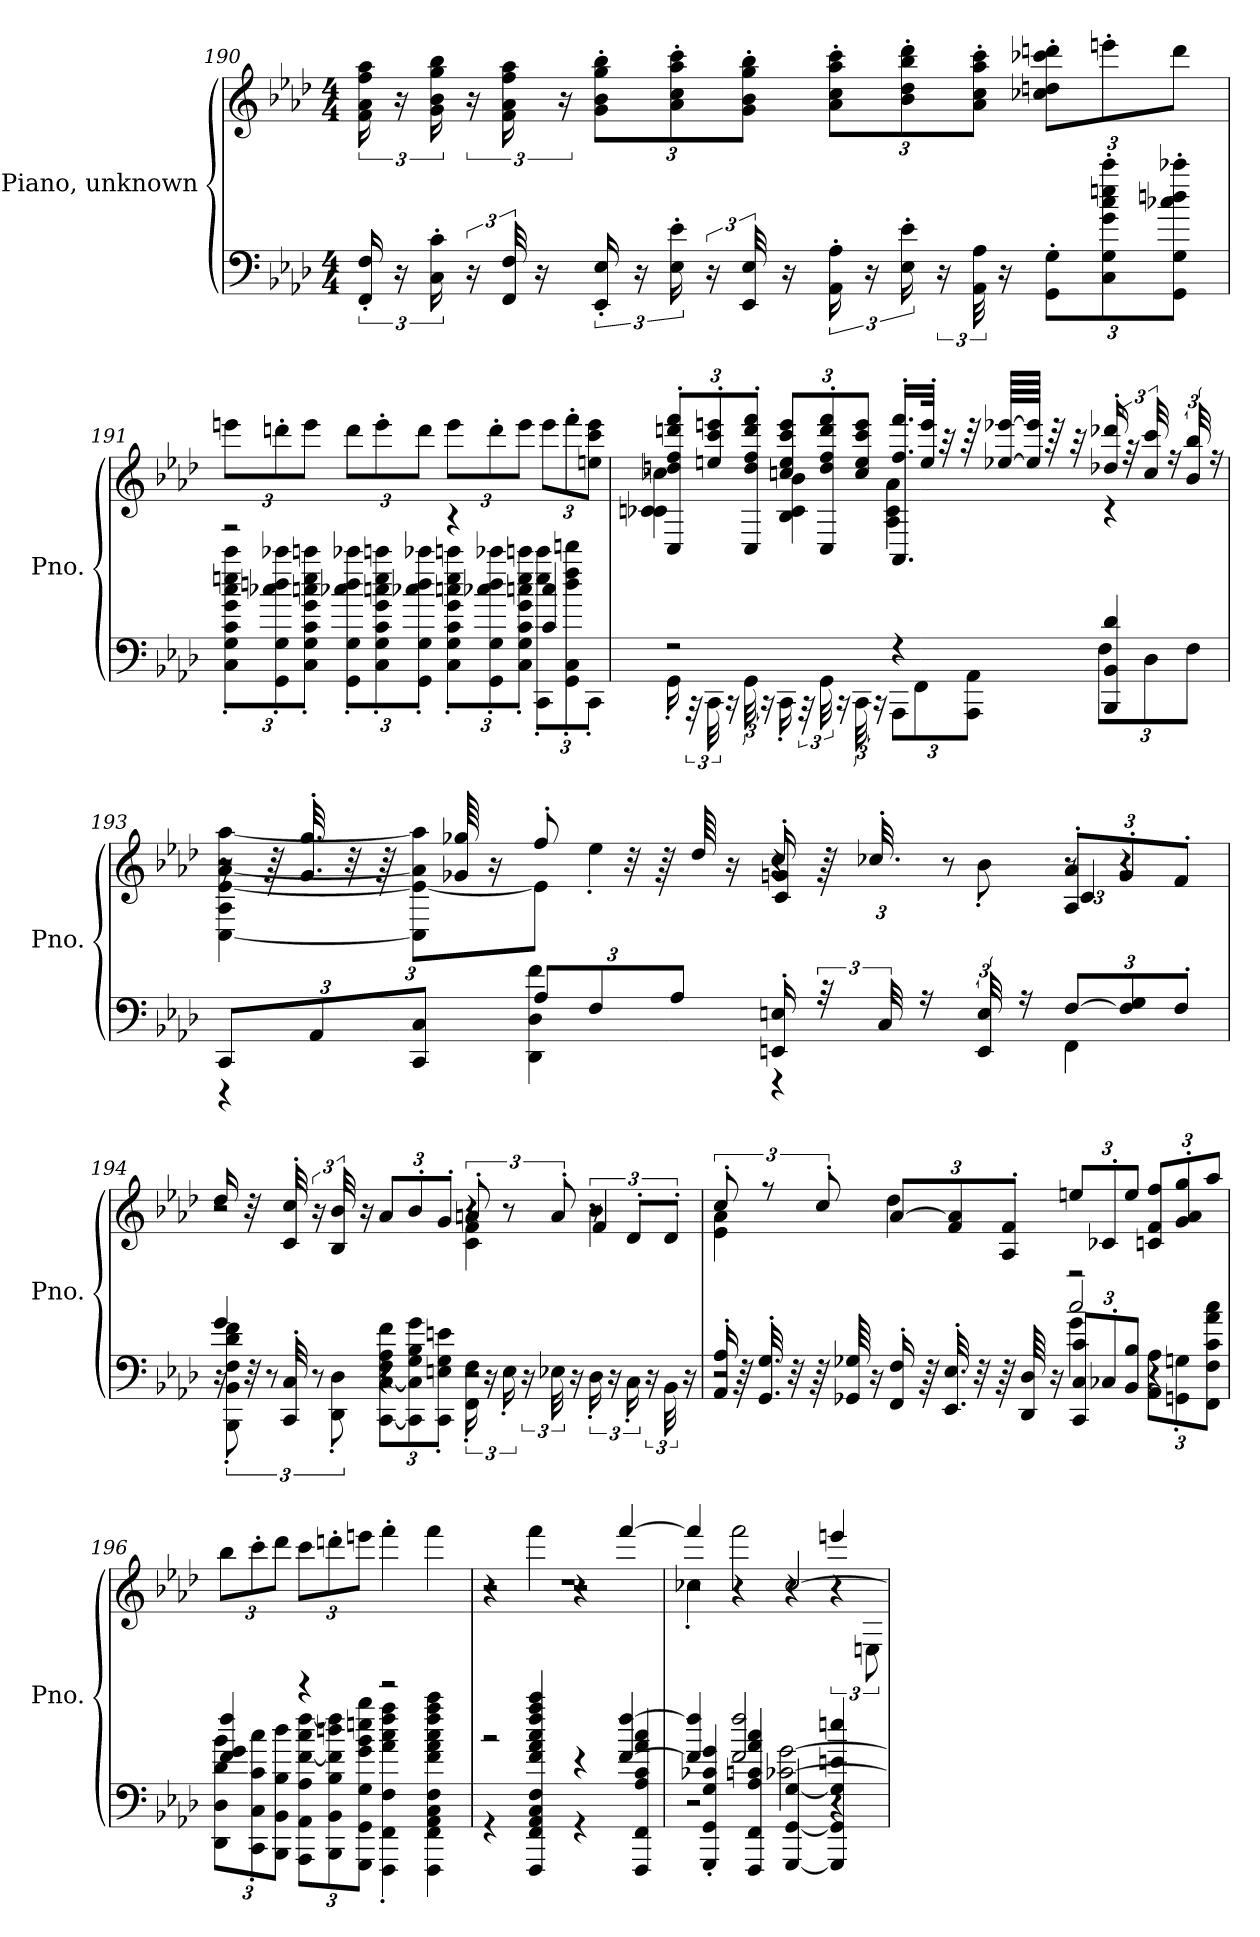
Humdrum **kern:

**kern	**kern
*part1	*part1
*staff2	*staff1
*I"Piano, unknown	*
*I'Pno.	*
!!LO:LB:g=z
*clefF4	*clefG2
*k[b-e-a-d-]	*k[b-e-a-d-]
*M4/4	*M4/4
=190	=190
24FF/' 24F/'	24f\ 24a-\ 24ff\ 24aa-\
24r	24r
24C\' 24c\'	24g\ 24b-\ 24gg\ 24bb-\
24r	24r
48FF/ 48F/	24f\ 24a-\ 24ff\ 24aa-\
16r	.
.	24r
*	*Xbrackettup
24EE-/' 24E-/'	12g\' 12b-\' 12gg\' 12bb-\'L
24r	.
24E-\' 24e-\'	12a-\' 12cc\' 12aa-\' 12ccc\'
24r	.
48EE-/ 48E-/	12g\' 12b-\' 12gg\' 12bb-\'J
16r	.
24AA-\' 24A-\'	12a-\' 12cc\' 12aa-\' 12ccc\'L
24r	.
24E-\' 24e-\'	12b-\' 12dd-\' 12bb-\' 12ddd-\'
24r	.
48AA-\ 48A-\	12a-\' 12cc\' 12aa-\' 12ccc\'J
16r	.
*Xbrackettup	*
12GG\' 12G\'L	12cc-X\' 12ddn\' 12ccc-X\' 12dddn\'L
12C\' 12G\' 12g\' 12cc\' 12een\' 12ccc\'	12eeen'\
12GG\' 12G\' 12cc-X\' 12ddn\' 12ccc-X\'J	12ddd\J
!!LO:PB:g=z
=191	=191
*^	*
2r	12C\' 12G\' 12c\' 12g\' 12cc\' 12een\' 12ccc\'L	12eeen\L
.	12GG\' 12G\' 12cc-X\' 12ddn\' 12ccc-X\'	12dddn'\
.	12C\' 12G\' 12c\' 12g\' 12ccn\' 12ee\' 12cccn\'J	12eee\J
.	12GG\' 12G\' 12cc-X\' 12dd\' 12ccc-X\'L	12ddd\L
.	12C\' 12G\' 12c\' 12g\' 12ccn\' 12ee\' 12cccn\'	12eee'\
.	12GG\' 12G\' 12cc-X\' 12dd\' 12ccc-X\'J	12ddd\J
4r	12C\' 12G\' 12c\' 12g\' 12ccn\' 12ee\' 12cccn\'L	12eee\L
.	12GG\' 12G\' 12cc-X\' 12dd\' 12ccc-X\'	12ddd'\
.	12C\' 12G\' 12c\' 12g\' 12ccn\' 12ee\' 12cccn\'J	12eee\J
4c/ 4cc/	12CC\' 12ee\' 12ccc\'L	12eee\L
.	12GG\' 12C\' 12dd\' 12ff\' 12dddn\'	12fff'\
.	12CC'\J	12een\ 12ccc\ 12eee\J
!!LO:LB:g=z
=192	=192	=192
*	*	*^
2r	16GG'\	12C/' 12ddn/' 12ff/' 12dddn/' 12fff/'L	4c-X\ 4cn\ 4cc-X\
*	*brackettup	*	*
.	48r	.	.
.	48CC\	12een/' 12ccc/' 12eeen/'	.
.	16r	.	.
.	48GG\	12C/' 12dd/' 12ff/' 12ddd/' 12fff/'J	.
.	16r	.	.
.	16CC'\	12ccn/ 12ee/ 12ccc/ 12eee/L	4B-\ 4c\ 4b-\
.	48r	.	.
.	48GG\	12C/' 12dd/' 12ff/' 12ddd/' 12fff/'	.
.	16r	.	.
.	48CC\	12cc/ 12ee/ 12ccc/ 12eee/J	.
.	16r	.	.
*	*Xbrackettup	*	*
4r	12AAA-\L	16.AA-/' 16.ff/' 16.fff/'LL	4A-\ 4c\ 4a-\
.	12FF\	.	.
.	.	32ee/' 32eee/'JJk	.
.	.	32r	.
.	.	64r	.
.	12AAA-\ 12AA-\J	.	.
.	.	[64ee-X/ [64eee-X/LLLL	.
.	.	64ee-/] 64eee-/]JJJJ	.
.	.	64r	.
.	.	32r	.
4BBB-/ 4BB-/ 4d-/	12F\L	16dd-X/' 16ddd-X/'	4r
*	*	*brackettup	*
.	.	48r	.
.	12D-\	48cc/ 48ccc/	.
.	.	16r	.
.	12F\J	48b-/ 48bb-/	.
.	.	16r	.
!!LO:LB:g=z
=193	=193	=193	=193
*	*	*	*^
12CC/L	4r	16r	[6C\ 6A-\ [6e-\ [6a-\ [6aa-\	2r
.	.	64r	.	.
.	.	32.g/' 32.gg/'	.	.
12AA-/	.	.	.	.
.	.	32r	.	.
.	.	64r	.	.
12CC/ 12C/J	.	.	12C\] 12e-\_ 12a-\] 12aa-\]L	.
.	.	64g-X/ 64gg-X/	.	.
.	.	16r	.	.
12A-/L	4DD-\ 4D-\ 4f\	8ff'/	12e-\J]	.
12F/	.	.	6ee-'\	.
.	.	32r	.	.
.	.	64r	.	.
12A-/J	.	.	.	.
.	.	64dd-/	.	.
.	.	16r	.	.
16EEn/' 16En/'	4r	16cc'/	6r	4c/ 4gn/
*brackettup	*	*	*	*
48r	.	64r	.	.
.	.	32.cc-X'/	.	.
48C/	.	.	.	.
16r	.	.	.	.
.	.	8r	.	.
48EE/ 48E/	.	.	12b-'\	.
16r	.	.	.	.
*Xbrackettup	*	*Xbrackettup	*	*
[12F/L	4FF\	12A-/' 12a-/'L	12r	4c/
12F/] 12G/	.	12g'/	6r	.
12F'/J	.	12f'/J	.	.
!!LO:LB:g=z	!!	!!
=194	=194	=194	=194	=194
*	*brackettup	*	*	*
*	*^	*	*	*
4g/	12BBB-\' 12BB-\' 12F\' 12d-\' 12f\'	16r	16dd-/	2r	2r
.	.	32r	32r	.	.
.	12r	.	.	.	.
.	.	32CC/' 32C/'	32c/' 32cc/'	.	.
*	*	*	*brackettup	*	*
.	.	8r	24r	.	.
.	12DD-\' 12D-\'	.	48B-/ 48b-/	.	.
.	.	.	16r	.	.
*	*Xbrackettup	*	*Xbrackettup	*	*
4r	[12CC\ [12C\ 12F\ 12A-\ 12f\L	4r	12a-/L	.	.
.	12CC\] 12C\] 12G\ 12B-\ 12g\	.	12b-'/	.	.
.	12CC\' 12En\' 12G\' 12en\'J	.	12g'/J	.	.
*	*brackettup	*	*brackettup	*	*
2r	24FF\' 24F\'	2r	12an'/	4c\ 4f\	4r
.	24r	.	.	.	.
.	24E'\	.	12r	.	.
.	24r	.	.	.	.
.	48E-X\	.	12a'/	.	.
.	16r	.	.	.	.
.	24D-'\	.	12r	4b-\	4f/
.	24r	.	.	.	.
.	24C'\	.	12d-'/L	.	.
.	24r	.	.	.	.
.	48BB-\	.	12d-'/J	.	.
.	16r	.	.	.	.
*	*	*	*	*v	*v
!!LO:LB:g=z
=195	=195	=195	=195	=195
2r	2r	16AA-/' 16A-/'	12cc'/	4e-\ 4a-\
.	.	64r	.	.
.	.	32.GG/' 32.G/'	.	.
.	.	.	12r	.
.	.	32r	.	.
.	.	64r	.	.
.	.	.	12cc'/	.
.	.	64GG-X/ 64G-X/	.	.
.	.	16r	.	.
*	*	*	*Xbrackettup	*
.	.	16FF/' 16F/'	[12a-/L	4dd-\
.	.	64r	.	.
.	.	32.EE-/' 32.E-/'	.	.
.	.	.	12f/ 12a-/]	.
.	.	32r	.	.
.	.	64r	.	.
.	.	.	12A-/' 12f/'J	.
.	.	64DD-/ 64D-/	.	.
.	.	16r	.	.
*	*	*Xbrackettup	*	*
2cc/	4g\	12CC/ 12C/ 12c/L	12een/L	2r
.	.	12C-X'/	12c-X'/	.
.	.	12BB-/ 12B-/J	12ee/J	.
.	12AA-\ 12A-\L	4r	12cn/ 12f/ 12ff/L	.
.	12GGn\' 12Gn\'	.	12g/' 12a-/' 12gg/'	.
.	12FF\ 12F\ 12c\ 12a-\ 12cc\J	.	12aa-/J	.
*	*v	*v	*	*
*	*	*v	*v
=196	=196	=196
4f/ 4g/ 4ff/	12DD-\ 12D-\ 12d-\ 12b-\L	12bb-\L
.	12CC\' 12C\' 12c\' 12cc\'	12ccc'\
.	12BBB-\ 12BB-\ 12B-\ 12dd-\J	12ddd-\J
4r	12AAA-\ 12AA-\ 12A-\ [12f\ 12cc\ [12ff\L	12ccc\L
.	12BBB-\ 12BB-\ 12B-\ 12f\] 12ddn\ 12ff\]	12dddn'\
.	12GGG\ 12GG\ 12G\ 12g\ 12b-\ 12een\ 12bb-\J	12eeen\J
2r	4FFF\' 4FF\' 4F\' 4a-\' 4cc\' 4ff\' 4aa-\'	4fff'\
.	4FFF\ 4FF\ 4AA-\ 4C\ 4F\ 4f\ 4a-\ 4cc\ 4ff\ 4aa-\ 4ccc\	4fff\
!!LO:LB:g=z
=197	=197	=197
*	*	*^
*	*	*	*^
2r	4r	1r	4r	2r
.	4FFF/ 4FF/ 4AA-/ 4C/ 4F/ 4f/ 4a-/ 4cc/ 4ff/ 4aa-/ 4ccc/	.	4fff\	.
4r	4r	.	2r	4r
[4f/ [4ff/	4FFF/ 4FF/ 4A-/ 4c/ 4a-/ 4cc/	.	.	[4fff/
=198	=198	=198	=198	=198
*	*^	*	*	*
4f/] 4ff/]	4GGG/' 4GG/' 4G/' 4c-X/' 4g/'	2r	2r	4cc-X'\	4fff/]
2f/ 2ff/	4FFF/ 4FF/ 4A-/ 4cn/ 4a-/ 4cc/	.	.	2fff\	4r
.	[4GGG/ [4GG/ [4G/	[2c-X\ [2g\	4r	.	[2cc-/
*	*	*	*	*brackettup	*
4r	4GGG/] 4GG/] 4G/] 4en/ 4een/	.	4eeen/	6r	.
.	.	.	.	12En\	.
*v	*v	*v	*	*	*
*	*v	*v	*v
=	=
*-	*-
